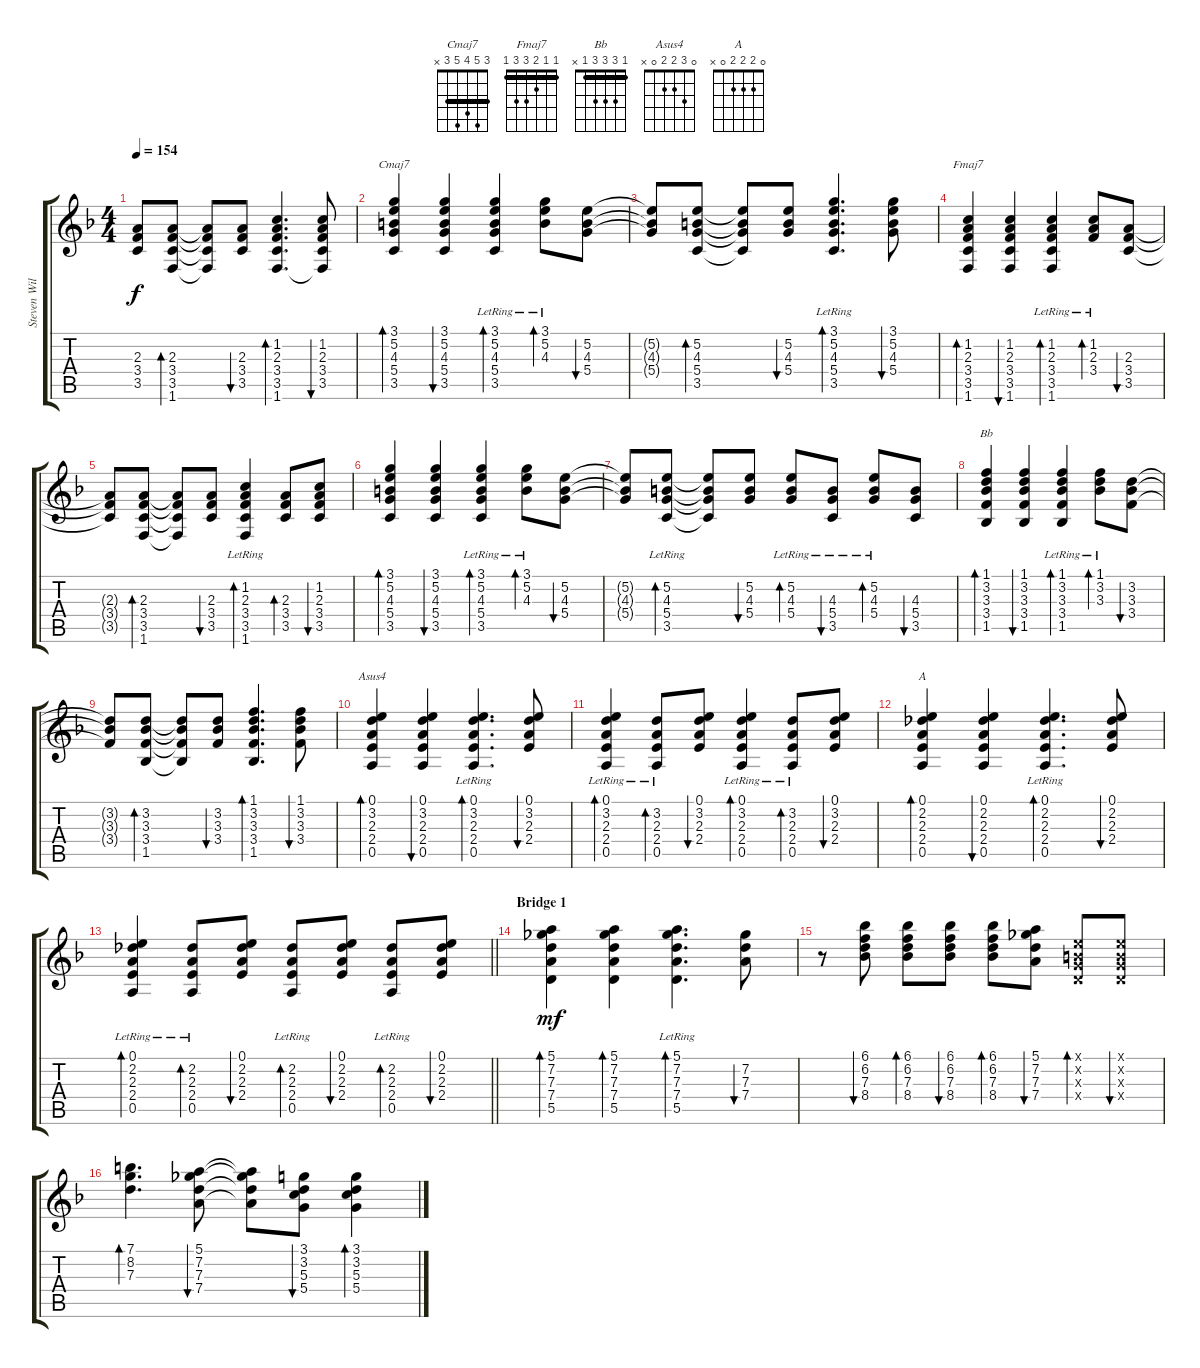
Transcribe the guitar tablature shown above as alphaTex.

\track ("Steven Wilson Acoustic Gtr. R" "Steven Wil") {instrument acousticguitarsteel}
\staff {score tabs}
\tuning (E4 B3 G3 D3 A2 E2) {hide}
\chord ("Cmaj7" 3 5 4 5 3 x) {barre 3}
\chord ("Fmaj7" 1 1 2 3 3 1) {barre 1}
\chord ("Bb" 1 3 3 3 1 x) {barre 1}
\chord ("Asus4" 0 3 2 2 0 x)
\chord ("A" 0 2 2 2 0 x)
\ts (4 4)
\tempo 154
\clef g2
\ks dminor
(2.3{t} 3.4{t} 3.5{t}).8{dy f} (2.3 3.4 3.5 1.6).8{bd 60} (2.3{t} 3.4{t} 3.5{t} 1.6{t}).8 (2.3 3.4 3.5).8{bu 60} (1.2 2.3 3.4 3.5 1.6).4{d bd 60} (1.2 2.3 3.4 3.5 1.6{t}).8{bu 60} |
(3.1 5.2 4.3 5.4 3.5).4{bd 60 ch "Cmaj7"} (3.1 5.2 4.3 5.4 3.5).4{bu 60} (3.1 5.2 4.3 5.4 3.5{lr}).4{bd 60} (3.1{lr} 5.2 4.3).8{bd 60} (5.2 4.3 5.4).8{bu 60} |
(5.2{t} 4.3{t} 5.4{t}).8 (5.2 4.3 5.4 3.5).8{bd 60} (5.2{t} 4.3{t} 5.4{t} 3.5{t}).8 (5.2 4.3 5.4).8{bu 60} (3.1 5.2 4.3 5.4 3.5{lr}).4{d bd 60} (3.1 5.2 4.3 5.4).8{bu 60} |
(1.2 2.3 3.4 3.5 1.6).4{bd 60 ch "Fmaj7"} (1.2 2.3 3.4 3.5 1.6).4{bu 60} (1.2 2.3 3.4 3.5 1.6{lr}).4{bd 60} (1.2{lr} 2.3 3.4).8{bd 60} (2.3 3.4 3.5).8{bu 60} |
(2.3{t} 3.4{t} 3.5{t}).8 (2.3 3.4 3.5 1.6).8{bd 60} (2.3{t} 3.4{t} 3.5{t} 1.6{t}).8 (2.3 3.4 3.5).8{bu 60} (1.2{lr} 2.3 3.4 3.5 1.6).4{bd 60} (2.3 3.4 3.5).8{bd 60} (1.2 2.3 3.4 3.5).8{bu 60} |
(3.1 5.2 4.3 5.4 3.5).4{bd 60} (3.1 5.2 4.3 5.4 3.5).4{bu 60} (3.1 5.2 4.3 5.4 3.5{lr}).4{bd 60} (3.1{lr} 5.2 4.3).8{bd 60} (5.2 4.3 5.4).8{bu 60} |
(5.2{t} 4.3{t} 5.4{t}).8 (5.2 4.3 5.4 3.5{lr}).8{bd 60} (5.2{t} 4.3{t} 5.4{t} 3.5{t}).8 (5.2 4.3 5.4).8{bu 60} (5.2{lr} 4.3 5.4).8{bd 60} (4.3 5.4 3.5{lr}).8{bu 60} (5.2{lr} 4.3 5.4).8{bd 60} (4.3 5.4 3.5).8{bu 60} |
(1.1 3.2 3.3 3.4 1.5).4{bd 60 ch "Bb"} (1.1 3.2 3.3 3.4 1.5).4{bu 60} (1.1 3.2 3.3 3.4 1.5{lr}).4{bd 60} (1.1{lr} 3.2 3.3).8{bd 60} (3.2 3.3 3.4).8{bu 60} |
(3.2{t} 3.3{t} 3.4{t}).8 (3.2 3.3 3.4 1.5).8{bd 60} (3.2{t} 3.3{t} 3.4{t} 1.5{t}).8 (3.2 3.3 3.4).8{bu 60} (1.1 3.2 3.3 3.4 1.5).4{d bd 60} (1.1 3.2 3.3 3.4).8{bu 60} |
(0.1 3.2 2.3 2.4 0.5).4{bd 60 ch "Asus4"} (0.1 3.2 2.3 2.4 0.5).4{bu 60} (0.1 3.2 2.3 2.4 0.5{lr}).4{d bd 60} (0.1 3.2 2.3 2.4).8{bu 60} |
(0.1{lr} 3.2 2.3 2.4 0.5).4{bd 60} (3.2 2.3 2.4 0.5{lr}).8{bd 60} (0.1 3.2 2.3 2.4).8{bu 60} (0.1{lr} 3.2 2.3 2.4 0.5).4{bd 60} (3.2 2.3 2.4 0.5{lr}).8{bd 60} (0.1 3.2 2.3 2.4).8{bu 60} |
(0.1 2.2 2.3 2.4 0.5).4{bd 60 ch "A"} (0.1 2.2 2.3 2.4 0.5).4{bu 60} (0.1 2.2 2.3 2.4 0.5{lr}).4{d bd 60} (0.1 2.2 2.3 2.4).8{bu 60} |
\barLineRight lightlight
(0.1{lr} 2.2 2.3 2.4 0.5).4{bd 60} (2.2 2.3 2.4 0.5{lr}).8{bd 60} (0.1 2.2 2.3 2.4).8{bu 60} (2.2 2.3 2.4 0.5{lr}).8{bd 60} (0.1 2.2 2.3 2.4).8{bu 60} (2.2 2.3 2.4 0.5{lr}).8{bd 60} (0.1 2.2 2.3 2.4).8{bu 60} |
\section ("" "Bridge 1")
(5.1 7.2 7.3 7.4 5.5).4{bd 60 dy mf volume 11} (5.1 7.2 7.3 7.4 5.5).4{bd 60} (5.1{lr} 7.2 7.3 7.4 5.5{lr}).4{d bd 60} (7.2 7.3 7.4).8{bu 60} |
r.8 (6.1 6.2 7.3 8.4).8{bu 60} (6.1 6.2 7.3 8.4).8{bd 60} (6.1 6.2 7.3 8.4).8{bu 60} (6.1 6.2 7.3 8.4).8{bd 60} (5.1 7.2 7.3 7.4).8{bu 60} (0.1{x} 0.2{x} 0.3{x} 0.4{x}).8{bd 60} (0.1{x} 0.2{x} 0.3{x} 0.4{x}).8{bu 60} |
(7.1 8.2 7.3).4{d bd 60} (5.1 7.2 7.3 7.4).8{bu 60} (5.1{t} 7.2{t} 7.3{t} 7.4{t}).8 (3.1 3.2 5.3 5.4).8{bu 60} (3.1 3.2 5.3 5.4).4{bd 60}
